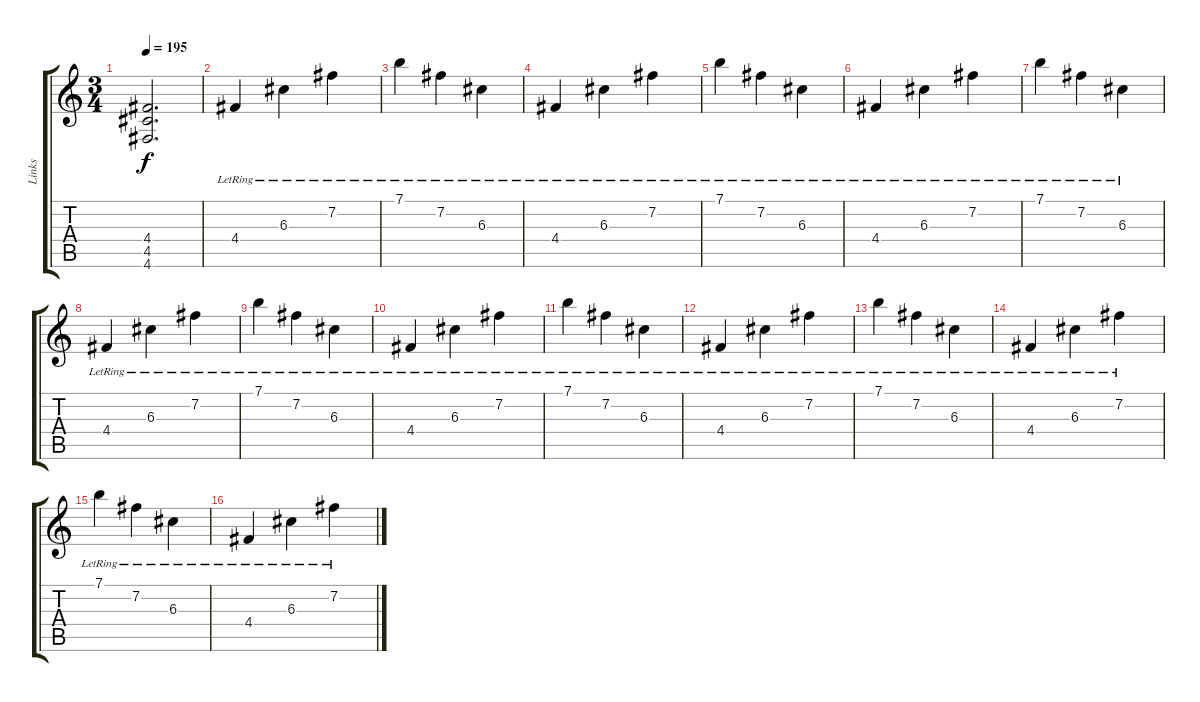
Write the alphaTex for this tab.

\track ("Links" "Links") {instrument distortionguitar}
\staff {score tabs}
\tuning (E4 B3 G3 D3 A2 D2) {hide}
\ts (3 4)
\tempo 195
\clef g2
\ks c
(4.4{t} 4.5{t} 4.6{t}).2{d dy f} |
4.4{lr}.4{volume 8 instrument acousticguitarnylon} 6.3{lr}.4 7.2{lr}.4 |
7.1{lr}.4 7.2{lr}.4 6.3{lr}.4 |
4.4{lr}.4 6.3{lr}.4 7.2{lr}.4 |
7.1{lr}.4 7.2{lr}.4 6.3{lr}.4 |
4.4{lr}.4 6.3{lr}.4 7.2{lr}.4 |
7.1{lr}.4 7.2{lr}.4 6.3{lr}.4 |
4.4{lr}.4 6.3{lr}.4 7.2{lr}.4 |
7.1{lr}.4 7.2{lr}.4 6.3{lr}.4 |
4.4{lr}.4 6.3{lr}.4 7.2{lr}.4 |
7.1{lr}.4 7.2{lr}.4 6.3{lr}.4 |
4.4{lr}.4 6.3{lr}.4 7.2{lr}.4 |
7.1{lr}.4 7.2{lr}.4 6.3{lr}.4 |
4.4{lr}.4 6.3{lr}.4 7.2{lr}.4 |
7.1{lr}.4 7.2{lr}.4 6.3{lr}.4 |
4.4{lr}.4 6.3{lr}.4 7.2{lr}.4
